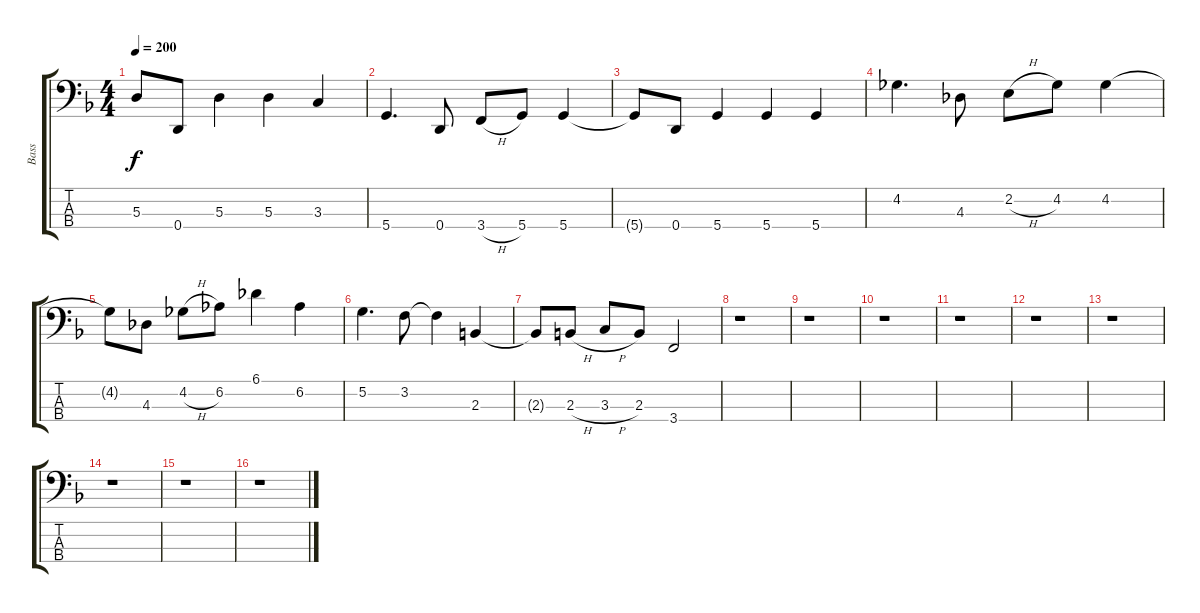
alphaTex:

\track ("Bass" "Bass") {instrument electricbassfinger}
\staff {score tabs}
\tuning (G2 D2 A1 D1) {hide}
\ts (4 4)
\tempo 200
\clef f4
\ks f
5.3{t}.8{dy f} 0.4.8 5.3.4 5.3.4 3.3.4 |
5.4.4{d} 0.4.8 3.4{h}.8 5.4.8 5.4.4 |
5.4{t}.8 0.4.8 5.4.4 5.4.4 5.4.4 |
4.2.4{d} 4.3.8 2.2{h}.8 4.2.8 4.2.4 |
4.2{t}.8 4.3.8 4.2{h}.8 6.2.8 6.1.4 6.2.4 |
5.2.4{d} 3.2.8 3.2{t}.4 2.3.4 |
2.3{t}.8 2.3{h}.8 3.3{h}.8 2.3.8 3.4.2 |
r.1 |
r.1 |
r.1 |
r.1 |
r.1 |
r.1 |
r.1 |
r.1 |
r.1
